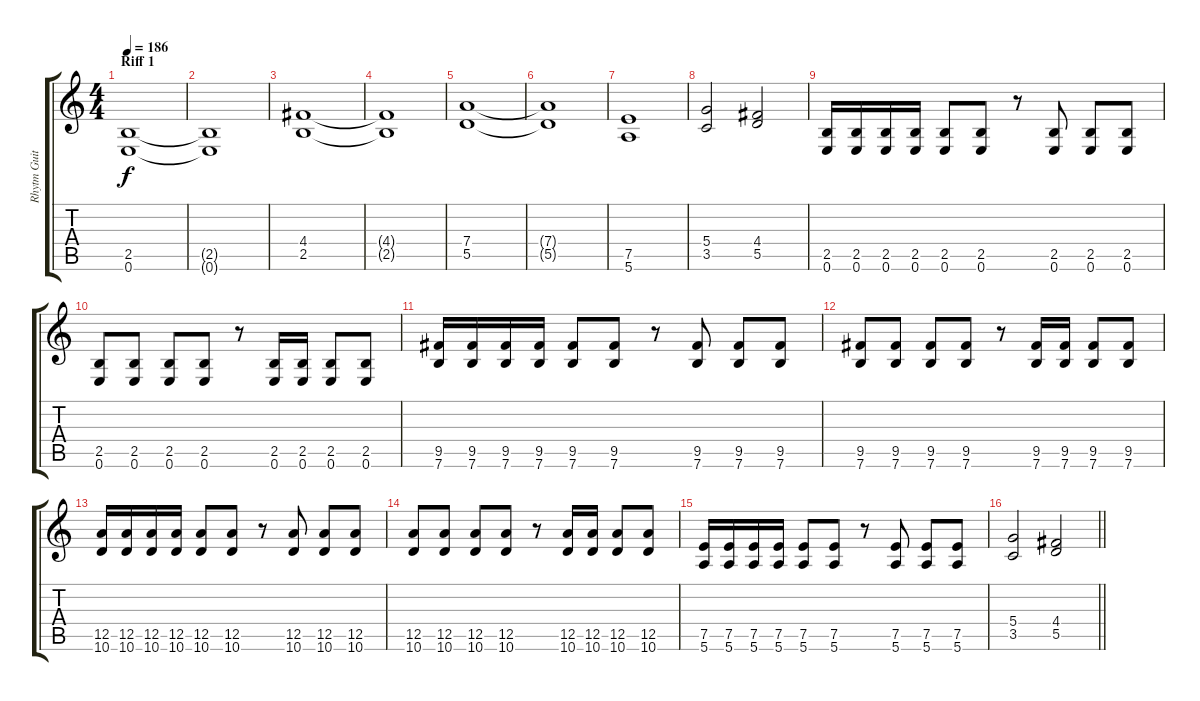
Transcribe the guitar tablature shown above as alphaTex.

\track ("Rhytm Guitar" "Rhytm Guit") {instrument distortionguitar}
\staff {score tabs}
\tuning (E4 B3 G3 D3 A2 E2) {hide}
\ts (4 4)
\section ("" "Riff 1")
\tempo 186
\clef g2
\ks c
(2.5 0.6).1{dy f volume 9} |
(2.5{t} 0.6{t}).1 |
(4.4 2.5).1 |
(4.4{t} 2.5{t}).1 |
(7.4 5.5).1 |
(7.4{t} 5.5{t}).1 |
(7.5 5.6).1 |
(5.4 3.5).2 (4.4 5.5).2 |
(2.5 0.6).16 (2.5 0.6).16 (2.5 0.6).16 (2.5 0.6).16 (2.5 0.6).8 (2.5 0.6).8 r.8 (2.5 0.6).8 (2.5 0.6).8 (2.5 0.6).8 |
(2.5 0.6).8 (2.5 0.6).8 (2.5 0.6).8 (2.5 0.6).8 r.8 (2.5 0.6).16 (2.5 0.6).16 (2.5 0.6).8 (2.5 0.6).8 |
(9.5 7.6).16 (9.5 7.6).16 (9.5 7.6).16 (9.5 7.6).16 (9.5 7.6).8 (9.5 7.6).8 r.8 (9.5 7.6).8 (9.5 7.6).8 (9.5 7.6).8 |
(9.5 7.6).8 (9.5 7.6).8 (9.5 7.6).8 (9.5 7.6).8 r.8 (9.5 7.6).16 (9.5 7.6).16 (9.5 7.6).8 (9.5 7.6).8 |
(12.5 10.6).16 (12.5 10.6).16 (12.5 10.6).16 (12.5 10.6).16 (12.5 10.6).8 (12.5 10.6).8 r.8 (12.5 10.6).8 (12.5 10.6).8 (12.5 10.6).8 |
(12.5 10.6).8 (12.5 10.6).8 (12.5 10.6).8 (12.5 10.6).8 r.8 (12.5 10.6).16 (12.5 10.6).16 (12.5 10.6).8 (12.5 10.6).8 |
(7.5 5.6).16 (7.5 5.6).16 (7.5 5.6).16 (7.5 5.6).16 (7.5 5.6).8 (7.5 5.6).8 r.8 (7.5 5.6).8 (7.5 5.6).8 (7.5 5.6).8 |
\barLineRight lightlight
(5.4 3.5).2 (4.4 5.5).2
